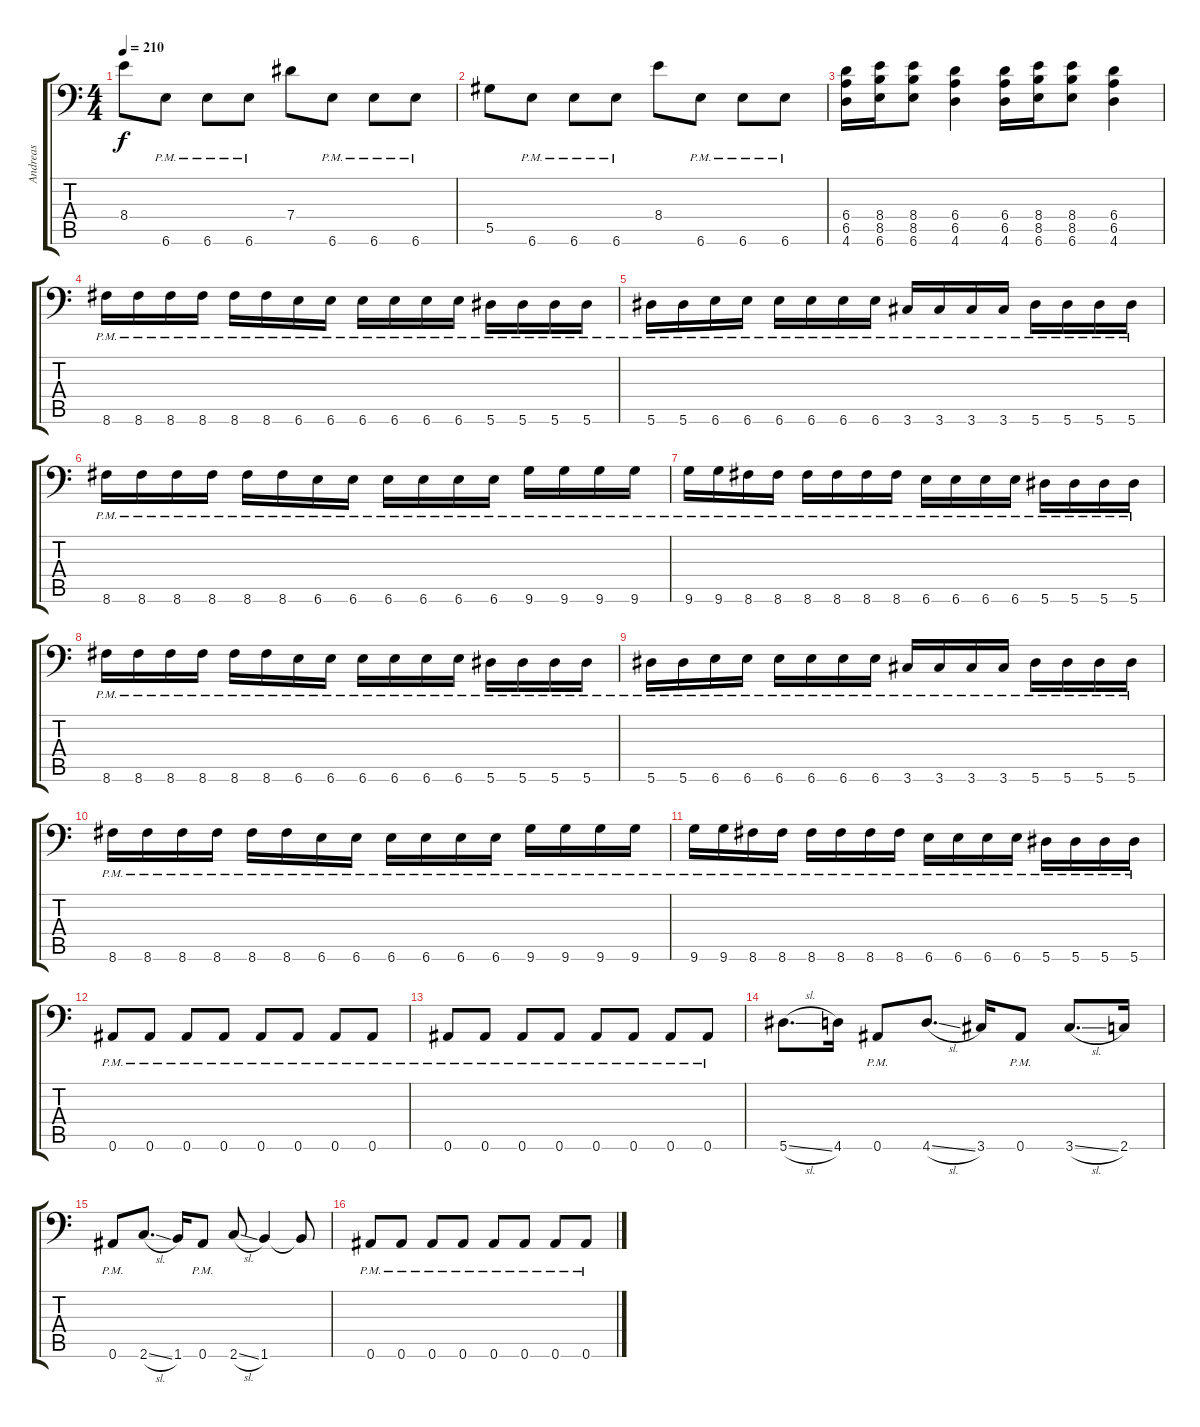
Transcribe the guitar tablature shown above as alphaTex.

\track ("Andreas" "Andreas") {instrument distortionguitar}
\staff {score tabs}
\tuning (Bb3 F3 Db3 Ab2 Eb2 Bb1) {hide}
\ts (4 4)
\tempo 210
\clef f4
\ks c
8.4.8{dy f} 6.6{pm}.8 6.6{pm}.8 6.6{pm}.8 7.4.8 6.6{pm}.8 6.6{pm}.8 6.6{pm}.8 |
5.5.8 6.6{pm}.8 6.6{pm}.8 6.6{pm}.8 8.4.8 6.6{pm}.8 6.6{pm}.8 6.6{pm}.8 |
(6.4 6.5 4.6).16 (8.4 8.5 6.6).16 (8.4 8.5 6.6).8 (6.4 6.5 4.6).4 (6.4 6.5 4.6).16 (8.4 8.5 6.6).16 (8.4 8.5 6.6).8 (6.4 6.5 4.6).4 |
8.6{pm}.16 8.6{pm}.16 8.6{pm}.16 8.6{pm}.16 8.6{pm}.16 8.6{pm}.16 6.6{pm}.16 6.6{pm}.16 6.6{pm}.16 6.6{pm}.16 6.6{pm}.16 6.6{pm}.16 5.6{pm}.16 5.6{pm}.16 5.6{pm}.16 5.6{pm}.16 |
5.6{pm}.16 5.6{pm}.16 6.6{pm}.16 6.6{pm}.16 6.6{pm}.16 6.6{pm}.16 6.6{pm}.16 6.6{pm}.16 3.6{pm}.16 3.6{pm}.16 3.6{pm}.16 3.6{pm}.16 5.6{pm}.16 5.6{pm}.16 5.6{pm}.16 5.6{pm}.16 |
8.6{pm}.16 8.6{pm}.16 8.6{pm}.16 8.6{pm}.16 8.6{pm}.16 8.6{pm}.16 6.6{pm}.16 6.6{pm}.16 6.6{pm}.16 6.6{pm}.16 6.6{pm}.16 6.6{pm}.16 9.6{pm}.16 9.6{pm}.16 9.6{pm}.16 9.6{pm}.16 |
9.6{pm}.16 9.6{pm}.16 8.6{pm}.16 8.6{pm}.16 8.6{pm}.16 8.6{pm}.16 8.6{pm}.16 8.6{pm}.16 6.6{pm}.16 6.6{pm}.16 6.6{pm}.16 6.6{pm}.16 5.6{pm}.16 5.6{pm}.16 5.6{pm}.16 5.6{pm}.16 |
8.6{pm}.16 8.6{pm}.16 8.6{pm}.16 8.6{pm}.16 8.6{pm}.16 8.6{pm}.16 6.6{pm}.16 6.6{pm}.16 6.6{pm}.16 6.6{pm}.16 6.6{pm}.16 6.6{pm}.16 5.6{pm}.16 5.6{pm}.16 5.6{pm}.16 5.6{pm}.16 |
5.6{pm}.16 5.6{pm}.16 6.6{pm}.16 6.6{pm}.16 6.6{pm}.16 6.6{pm}.16 6.6{pm}.16 6.6{pm}.16 3.6{pm}.16 3.6{pm}.16 3.6{pm}.16 3.6{pm}.16 5.6{pm}.16 5.6{pm}.16 5.6{pm}.16 5.6{pm}.16 |
8.6{pm}.16 8.6{pm}.16 8.6{pm}.16 8.6{pm}.16 8.6{pm}.16 8.6{pm}.16 6.6{pm}.16 6.6{pm}.16 6.6{pm}.16 6.6{pm}.16 6.6{pm}.16 6.6{pm}.16 9.6{pm}.16 9.6{pm}.16 9.6{pm}.16 9.6{pm}.16 |
9.6{pm}.16 9.6{pm}.16 8.6{pm}.16 8.6{pm}.16 8.6{pm}.16 8.6{pm}.16 8.6{pm}.16 8.6{pm}.16 6.6{pm}.16 6.6{pm}.16 6.6{pm}.16 6.6{pm}.16 5.6{pm}.16 5.6{pm}.16 5.6{pm}.16 5.6{pm}.16 |
0.6{pm}.8 0.6{pm}.8 0.6{pm}.8 0.6{pm}.8 0.6{pm}.8 0.6{pm}.8 0.6{pm}.8 0.6{pm}.8 |
0.6{pm}.8 0.6{pm}.8 0.6{pm}.8 0.6{pm}.8 0.6{pm}.8 0.6{pm}.8 0.6{pm}.8 0.6{pm}.8 |
5.6{sl}.8{d} 4.6.16 0.6{pm}.8 4.6{sl}.8{d} 3.6.16 0.6{pm}.8 3.6{sl}.8{d} 2.6.16 |
0.6{pm}.8 2.6{sl}.8{d} 1.6.16 0.6{pm}.8 2.6{sl}.8 1.6.4 1.6{t}.8 |
0.6{pm}.8 0.6{pm}.8 0.6{pm}.8 0.6{pm}.8 0.6{pm}.8 0.6{pm}.8 0.6{pm}.8 0.6{pm}.8
